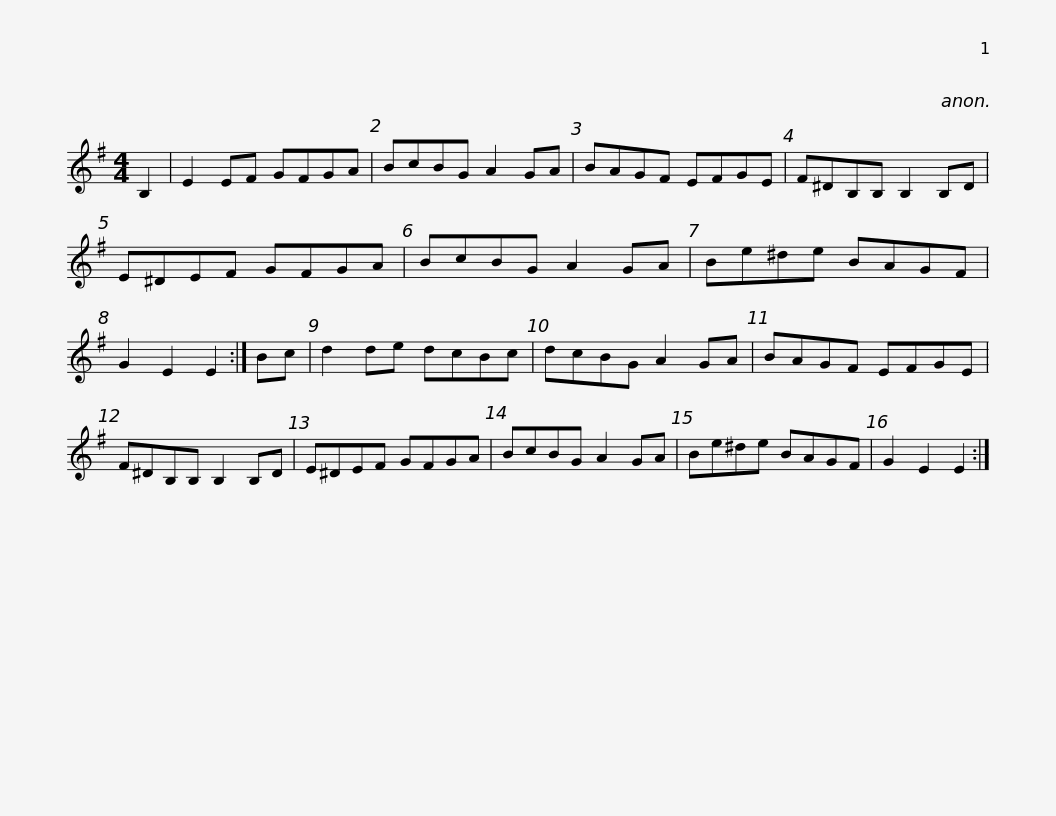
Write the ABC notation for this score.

X:1
L:1/8
M:4/4
I:linebreak $
K:Emin
V:1 treble
V:1
 B,2 | E2 EF GFGA | BcBG A2 GA | BAGF EFGE | F^DB,B, B,2 B,D | %5
 E^DEF GFGA |$ BcBG A2 GA | Be^de BAGF | G2 E2 E2 :| Bc | %10
 d2 de dcBc | dcBG A2 GA | BAGF EFGE |$ F^DB,B, B,2 B,D | E^DEF GFGA | %15
 BcBG A2 GA | Be^de BAGF | G2 E2 E2 :| %18
